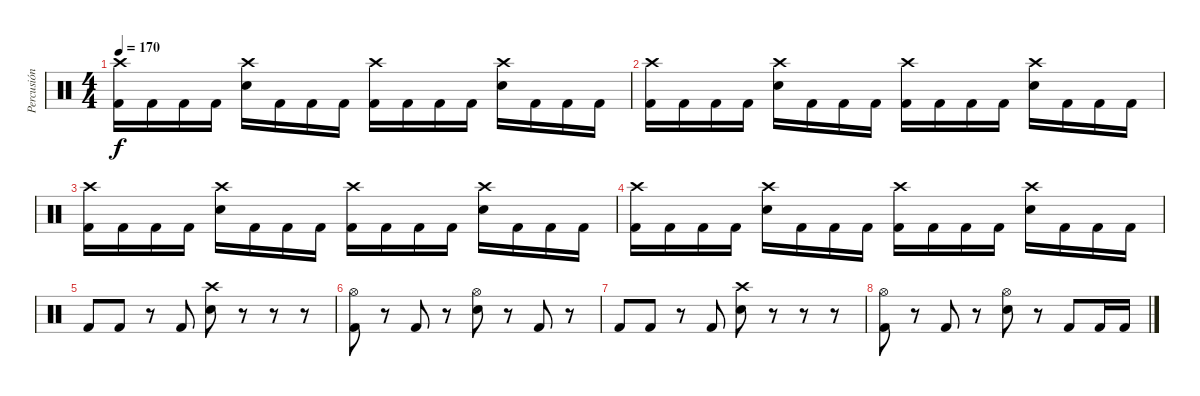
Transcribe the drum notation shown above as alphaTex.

\track ("Percusión" "Percusión") {instrument percussion}
\staff {score}
\articulation defaults
\ts (4 4)
\tempo 170
\clef neutral
\ks c
("Crash high (hit)" "Kick (hit) 2").16{dy f} "Kick (hit) 2".16 "Kick (hit) 2".16 "Kick (hit) 2".16 ("Crash high (hit)" "Electric Snare (hit)").16 "Kick (hit) 2".16 "Kick (hit) 2".16 "Kick (hit) 2".16 ("Crash high (hit)" "Kick (hit) 2").16 "Kick (hit) 2".16 "Kick (hit) 2".16 "Kick (hit) 2".16 ("Crash high (hit)" "Electric Snare (hit)").16 "Kick (hit) 2".16 "Kick (hit) 2".16 "Kick (hit) 2".16 |
("Crash high (hit)" "Kick (hit) 2").16 "Kick (hit) 2".16 "Kick (hit) 2".16 "Kick (hit) 2".16 ("Crash high (hit)" "Electric Snare (hit)").16 "Kick (hit) 2".16 "Kick (hit) 2".16 "Kick (hit) 2".16 ("Crash high (hit)" "Kick (hit) 2").16 "Kick (hit) 2".16 "Kick (hit) 2".16 "Kick (hit) 2".16 ("Crash high (hit)" "Electric Snare (hit)").16 "Kick (hit) 2".16 "Kick (hit) 2".16 "Kick (hit) 2".16 |
("Crash high (hit)" "Kick (hit) 2").16 "Kick (hit) 2".16 "Kick (hit) 2".16 "Kick (hit) 2".16 ("Crash high (hit)" "Electric Snare (hit)").16 "Kick (hit) 2".16 "Kick (hit) 2".16 "Kick (hit) 2".16 ("Crash high (hit)" "Kick (hit) 2").16 "Kick (hit) 2".16 "Kick (hit) 2".16 "Kick (hit) 2".16 ("Crash high (hit)" "Electric Snare (hit)").16 "Kick (hit) 2".16 "Kick (hit) 2".16 "Kick (hit) 2".16 |
("Crash high (hit)" "Kick (hit) 2").16 "Kick (hit) 2".16 "Kick (hit) 2".16 "Kick (hit) 2".16 ("Crash high (hit)" "Electric Snare (hit)").16 "Kick (hit) 2".16 "Kick (hit) 2".16 "Kick (hit) 2".16 ("Crash high (hit)" "Kick (hit) 2").16 "Kick (hit) 2".16 "Kick (hit) 2".16 "Kick (hit) 2".16 ("Crash high (hit)" "Electric Snare (hit)").16 "Kick (hit) 2".16 "Kick (hit) 2".16 "Kick (hit) 2".16 |
"Kick (hit) 2".8 "Kick (hit) 2".8 r.8 "Kick (hit) 2".8 ("Crash high (hit)" "Electric Snare (hit)").8 r.8 r.8 r.8 |
("Hi-Hat (open)" "Kick (hit) 2").8 r.8 "Kick (hit) 2".8 r.8 ("Hi-Hat (open)" "Electric Snare (hit)").8 r.8 "Kick (hit) 2".8 r.8 |
"Kick (hit) 2".8 "Kick (hit) 2".8 r.8 "Kick (hit) 2".8 ("Crash high (hit)" "Electric Snare (hit)").8 r.8 r.8 r.8 |
("Hi-Hat (open)" "Kick (hit) 2").8 r.8 "Kick (hit) 2".8 r.8 ("Hi-Hat (open)" "Electric Snare (hit)").8 r.8 "Kick (hit) 2".8 "Kick (hit) 2".16 "Kick (hit) 2".16
